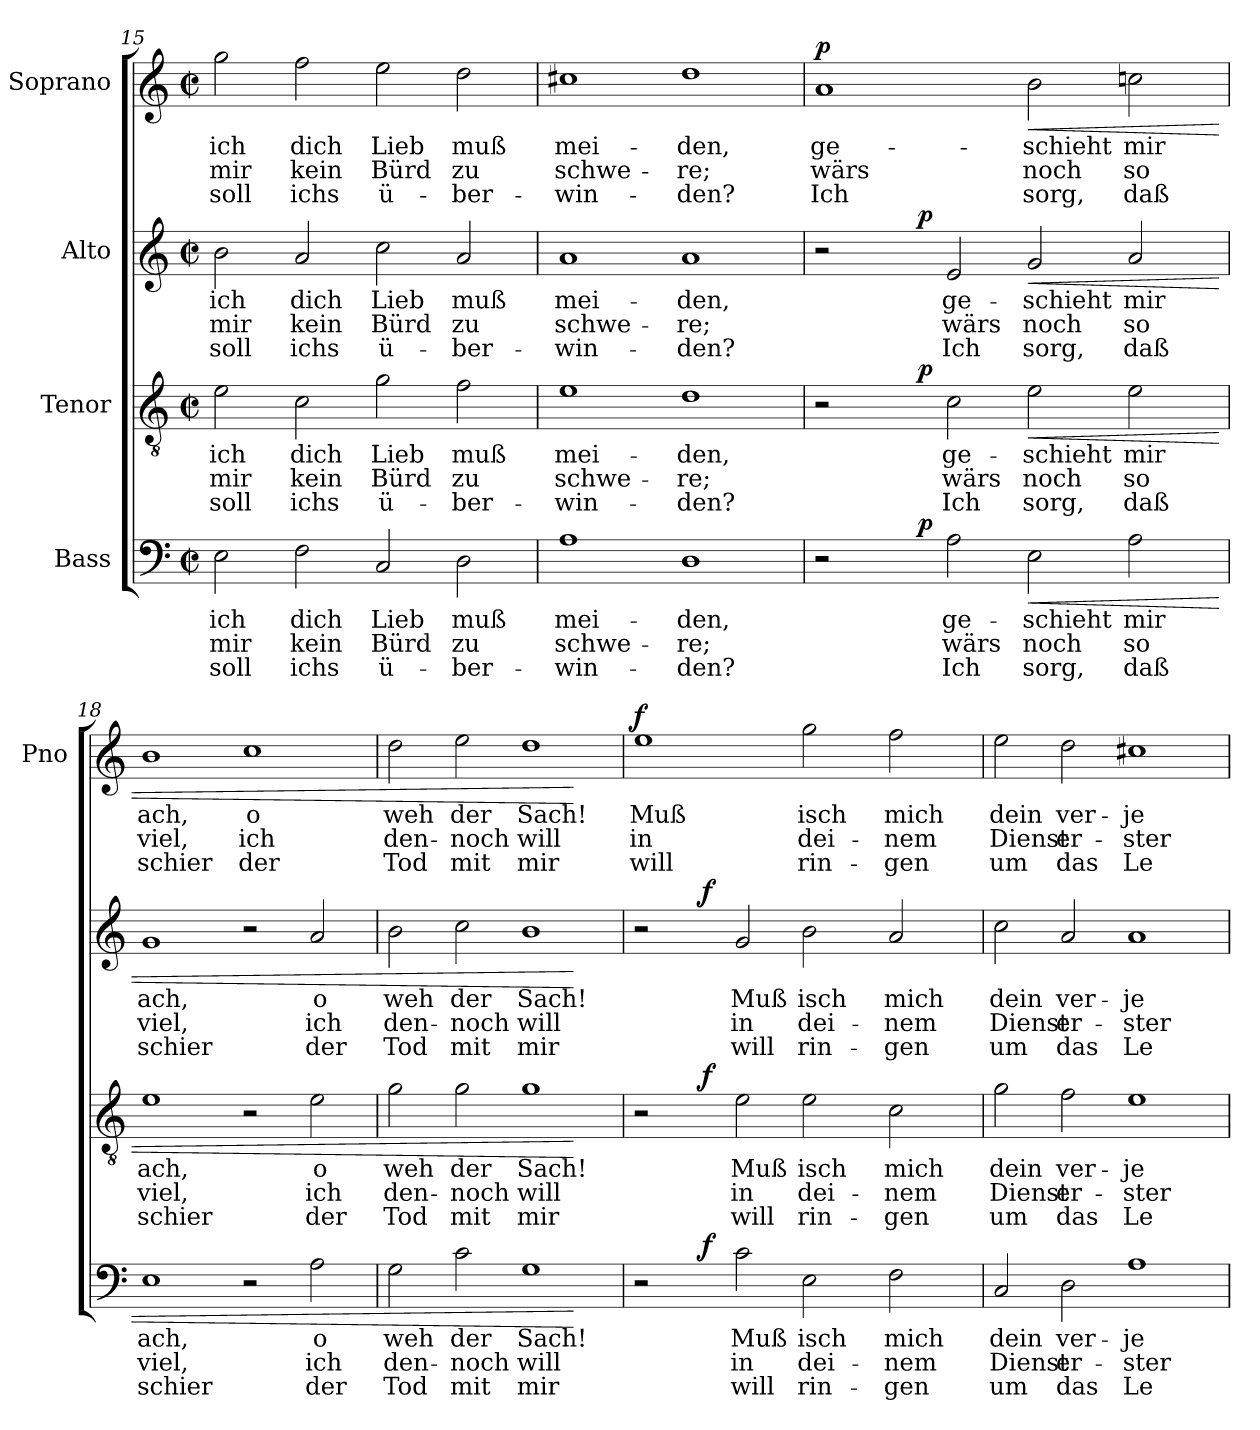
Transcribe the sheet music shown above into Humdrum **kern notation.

**kern	**text	**text	**text	**dynam	**kern	**text	**text	**text	**dynam	**kern	**text	**text	**text	**dynam	**kern	**text	**text	**text	**dynam
*part4	*part4	*part4	*part4	*part4	*part3	*part3	*part3	*part3	*part3	*part2	*part2	*part2	*part2	*part2	*part1	*part1	*part1	*part1	*part1
*staff4	*staff4	*staff4	*staff4	*staff4	*staff3	*staff3	*staff3	*staff3	*staff3	*staff2	*staff2	*staff2	*staff2	*staff2	*staff1	*staff1	*staff1	*staff1	*staff1
*I"Bass	*	*	*	*	*I"Tenor	*	*	*	*	*I"Alto	*	*	*	*	*I"Soprano	*	*	*	*
*	*	*	*	*	*	*	*	*	*	*	*	*	*	*	*I'Pno	*	*	*	*
*clefF4	*	*	*	*	*clefGv2	*	*	*	*	*clefG2	*	*	*	*	*clefG2	*	*	*	*
*k[]	*	*	*	*	*k[]	*	*	*	*	*k[]	*	*	*	*	*k[]	*	*	*	*
*C:	*	*	*	*	*C:	*	*	*	*	*C:	*	*	*	*	*C:	*	*	*	*
*M2/2	*	*	*	*	*M2/2	*	*	*	*	*M2/2	*	*	*	*	*M2/2	*	*	*	*
*met(c|)	*	*	*	*	*met(c|)	*	*	*	*	*met(c|)	*	*	*	*	*met(c|)	*	*	*	*
=15	=15	=15	=15	=15	=15	=15	=15	=15	=15	=15	=15	=15	=15	=15	=15	=15	=15	=15	=15
2E\	ich	mir	soll	.	2e\	ich	mir	soll	.	2b\	ich	mir	soll	.	2gg\	ich	mir	soll	.
2F\	dich	kein	ichs	.	2c\	dich	kein	ichs	.	2a/	dich	kein	ichs	.	2ff\	dich	kein	ichs	.
2C/	Lieb	Bürd	ü-	.	2g\	Lieb	Bürd	ü-	.	2cc\	Lieb	Bürd	ü-	.	2ee\	Lieb	Bürd	ü-	.
2D\	muß	zu	-ber-	.	2f\	muß	zu	-ber-	.	2a/	muß	zu	-ber-	.	2dd\	muß	zu	-ber-	.
=16	=16	=16	=16	=16	=16	=16	=16	=16	=16	=16	=16	=16	=16	=16	=16	=16	=16	=16	=16
1A	mei-	schwe-	-win-	.	1e	mei-	schwe-	-win-	.	1a	mei-	schwe-	-win-	.	1cc#X	mei-	schwe-	-win-	.
1D	-den,	-re;	-den?	.	1d	-den,	-re;	-den?	.	1a	-den,	-re;	-den?	.	1dd	-den,	-re;	-den?	.
!!LO:LB:g=z
=17	=17	=17	=17	=17	=17	=17	=17	=17	=17	=17	=17	=17	=17	=17	=17	=17	=17	=17	=17
!	!	!	!	!	!	!	!	!	!	!	!	!	!	!	!	!	!	!	!LO:DY:a
*^	*	*	*	*	*^	*	*	*	*	*^	*	*	*	*	*	*	*	*	*
2r	4ryy	.	.	.	.	2r	4ryy	.	.	.	.	2r	4ryy	.	.	.	.	1a	ge-	wärs	Ich	p
.	8ryy	.	.	.	.	.	8ryy	.	.	.	.	.	8ryy	.	.	.	.	.	.	.	.	.
.	32ryy	.	.	.	.	.	32ryy	.	.	.	.	.	32ryy	.	.	.	.	.	.	.	.	.
!	!	!	!	!	!LO:DY:a	!	!	!	!	!	!LO:DY:a	!	!	!	!	!	!LO:DY:a	!	!	!	!	!
.	1ryy	.	.	.	p	.	1ryy	.	.	.	p	.	1ryy	.	.	.	p	.	.	.	.	.
2A\	.	ge-	wärs	Ich	.	2c\	.	ge-	wärs	Ich	.	2e/	.	ge-	wärs	Ich	.	.	.	.	.	.
!	!	!	!	!	!LO:HP:b	!	!	!	!	!	!LO:HP:b	!	!	!	!	!	!LO:HP:b	!	!	!	!	!LO:HP:b
2E\	.	-schieht	noch	sorg,	<	2e\	.	-schieht	noch	sorg,	<	2g/	.	-schieht	noch	sorg,	<	2b\	-schieht	noch	sorg,	<
.	2ryy	.	.	.	.	.	2ryy	.	.	.	.	.	2ryy	.	.	.	.	.	.	.	.	.
2A\	.	mir	so	daß	.	2e\	.	mir	so	daß	.	2a/	.	mir	so	daß	.	2ccn\	mir	so	daß	.
.	16.ryy	.	.	.	.	.	16.ryy	.	.	.	.	.	16.ryy	.	.	.	.	.	.	.	.	.
*v	*v	*	*	*	*	*	*	*	*	*	*	*v	*v	*	*	*	*	*	*	*	*	*
*	*	*	*	*	*v	*v	*	*	*	*	*	*	*	*	*	*	*	*	*	*
=18	=18	=18	=18	=18	=18	=18	=18	=18	=18	=18	=18	=18	=18	=18	=18	=18	=18	=18	=18
1E	ach,	viel,	schier	.	1e	ach,	viel,	schier	.	1g	ach,	viel,	schier	.	1b	ach,	viel,	schier	.
2r	.	.	.	.	2r	.	.	.	.	2r	.	.	.	.	1cc	o	ich	der	.
2A\	o	ich	der	.	2e\	o	ich	der	.	2a/	o	ich	der	.	.	.	.	.	.
=19	=19	=19	=19	=19	=19	=19	=19	=19	=19	=19	=19	=19	=19	=19	=19	=19	=19	=19	=19
2G\	weh	den-	Tod	.	2g\	weh	den-	Tod	.	2b\	weh	den-	Tod	.	2dd\	weh	den-	Tod	.
2c\	der	-noch	mit	.	2g\	der	-noch	mit	.	2cc\	der	-noch	mit	.	2ee\	der	-noch	mit	.
1G	Sach!	will	mir	.	1g	Sach!	will	mir	.	1b	Sach!	will	mir	.	1dd	Sach!	will	mir	.
.	.	.	.	[	.	.	.	.	[	.	.	.	.	[	.	.	.	.	[
=20	=20	=20	=20	=20	=20	=20	=20	=20	=20	=20	=20	=20	=20	=20	=20	=20	=20	=20	=20
!	!	!	!	!	!	!	!	!	!	!	!	!	!	!	!	!	!	!	!LO:DY:a
*^	*	*	*	*	*^	*	*	*	*	*^	*	*	*	*	*	*	*	*	*
2r	4ryy	.	.	.	.	2r	4ryy	.	.	.	.	2r	4ryy	.	.	.	.	1ee	Muß	in	will	f
.	16.ryy	.	.	.	.	.	16.ryy	.	.	.	.	.	16.ryy	.	.	.	.	.	.	.	.	.
!	!	!	!	!	!LO:DY:a	!	!	!	!	!	!LO:DY:a	!	!	!	!	!	!LO:DY:a	!	!	!	!	!
.	1ryy	.	.	.	f	.	1ryy	.	.	.	f	.	1ryy	.	.	.	f	.	.	.	.	.
2c\	.	Muß	in	will	.	2e\	.	Muß	in	will	.	2g/	.	Muß	in	will	.	.	.	.	.	.
2E\	.	isch	dei-	rin-	.	2e\	.	isch	dei-	rin-	.	2b\	.	isch	dei-	rin-	.	2gg\	isch	dei-	rin-	.
.	2ryy	.	.	.	.	.	2ryy	.	.	.	.	.	2ryy	.	.	.	.	.	.	.	.	.
2F\	.	mich	-nem	-gen	.	2c\	.	mich	-nem	-gen	.	2a/	.	mich	-nem	-gen	.	2ff\	mich	-nem	-gen	.
.	8ryy	.	.	.	.	.	8ryy	.	.	.	.	.	8ryy	.	.	.	.	.	.	.	.	.
.	32ryy	.	.	.	.	.	32ryy	.	.	.	.	.	32ryy	.	.	.	.	.	.	.	.	.
*v	*v	*	*	*	*	*	*	*	*	*	*	*v	*v	*	*	*	*	*	*	*	*	*
*	*	*	*	*	*v	*v	*	*	*	*	*	*	*	*	*	*	*	*	*	*
=21	=21	=21	=21	=21	=21	=21	=21	=21	=21	=21	=21	=21	=21	=21	=21	=21	=21	=21	=21
2C/	dein	Dienst	um	.	2g\	dein	Dienst	um	.	2cc\	dein	Dienst	um	.	2ee\	dein	Dienst	um	.
2D\	ver-	er-	das	.	2f\	ver-	er-	das	.	2a/	ver-	er-	das	.	2dd\	ver-	er-	das	.
1A	-je-	-ster-	Le-	.	1e	-je-	-ster-	Le-	.	1a	-je-	-ster-	Le-	.	1cc#X	-je-	-ster-	Le-	.
=	=	=	=	=	=	=	=	=	=	=	=	=	=	=	=	=	=	=	=
*-	*-	*-	*-	*-	*-	*-	*-	*-	*-	*-	*-	*-	*-	*-	*-	*-	*-	*-	*-
